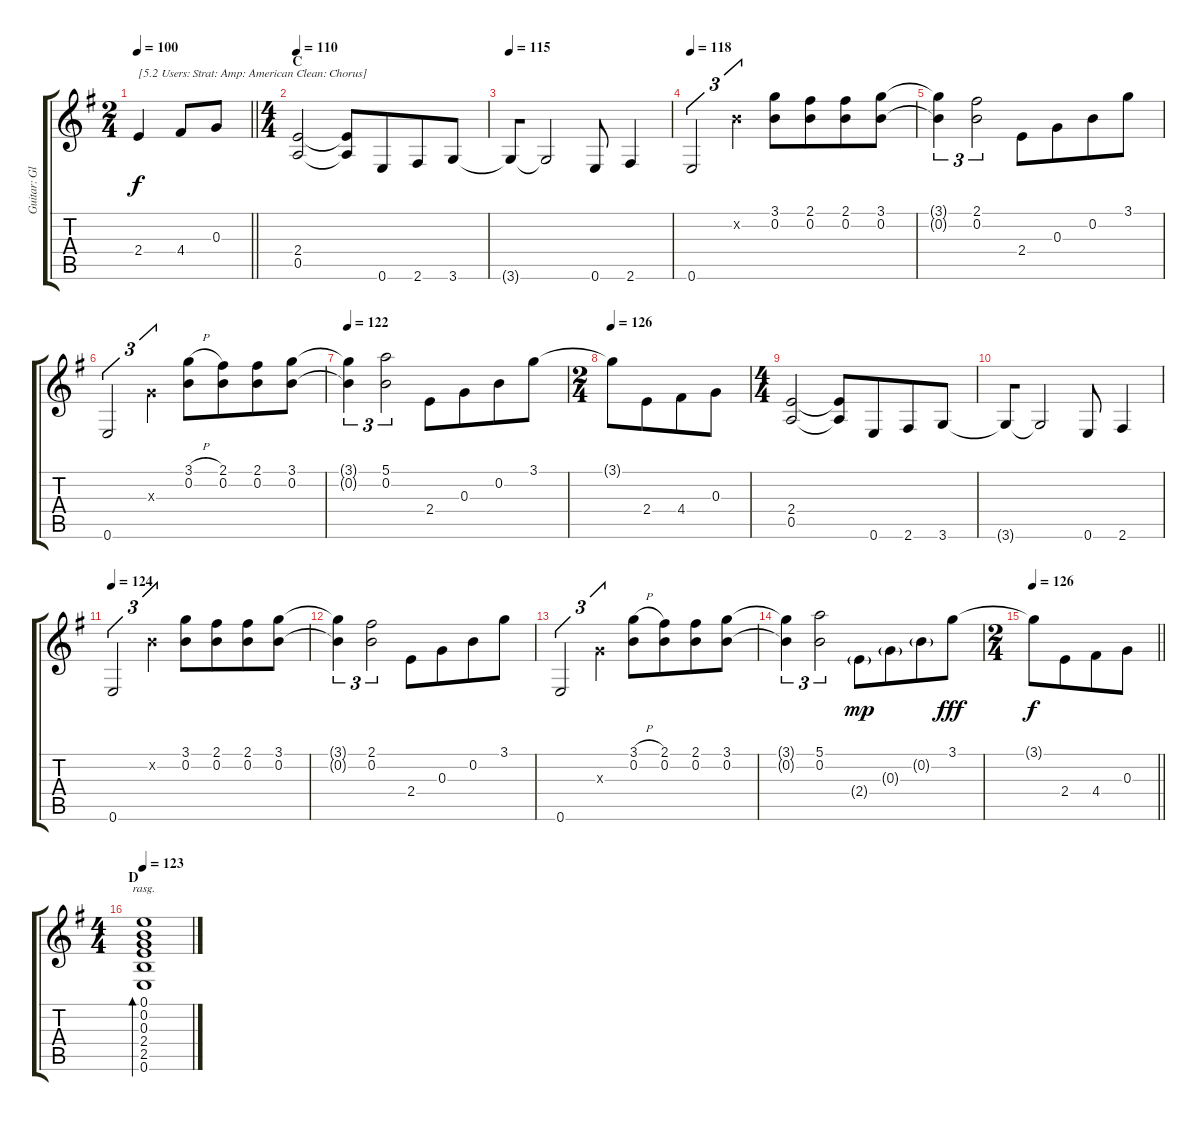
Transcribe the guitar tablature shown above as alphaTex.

\track ("Guitar: Glenn" "Guitar: Gl") {instrument electricguitarjazz}
\staff {score tabs}
\tuning (E4 B3 G3 D3 A2 E2) {hide}
\ts (2 4)
\tempo 100
\clef g2
\barLineRight lightlight
\ks g
2.4.4{txt "[5.2 Users: Strat: Amp: American Clean: Chorus]" dy f instrument electricguitarclean} 4.4.8 0.3.8 |
\ts (4 4)
\section ("" "C")
\tempo 110
(2.4 0.5).2 (2.4{t} 0.5{t}).8 0.6.8{beam merge} 2.6.8 3.6.8 |
\tempo 115
3.6{t}.8{beam merge} 3.6{t}.2 0.6.8 2.6.4 |
\tempo 118
0.6.2{tu (3 2)} 0.2{x}.4{tu (3 2) beam merge} (3.1 0.2).8 (2.1 0.2).8{beam merge} (2.1 0.2).8 (3.1 0.2).8 |
(3.1{t} 0.2{t}).4{tu (3 2)} (2.1 0.2).2{tu (3 2)} 2.4.8 0.3.8{beam merge} 0.2.8 3.1.8 |
0.6.2{tu (3 2)} 0.3{x}.4{tu (3 2) beam merge} (3.1{h} 0.2).8 (2.1 0.2).8{beam merge} (2.1 0.2).8 (3.1 0.2).8 |
\tempo 122
(3.1{t} 0.2{t}).4{tu (3 2)} (5.1 0.2).2{tu (3 2)} 2.4.8 0.3.8{beam merge} 0.2.8 3.1.8 |
\ts (2 4)
\tempo 126
3.1{t}.8 2.4.8{beam merge} 4.4.8 0.3.8 |
\ts (4 4)
(2.4 0.5).2 (2.4{t} 0.5{t}).8 0.6.8{beam merge} 2.6.8{beam merge} 3.6.8 |
3.6{t}.8{beam merge} 3.6{t}.2 0.6.8 2.6.4 |
\tempo 124
0.6.2{tu (3 2)} 0.2{x}.4{tu (3 2) beam merge} (3.1 0.2).8 (2.1 0.2).8{beam merge} (2.1 0.2).8 (3.1 0.2).8 |
(3.1{t} 0.2{t}).4{tu (3 2)} (2.1 0.2).2{tu (3 2)} 2.4.8 0.3.8{beam merge} 0.2.8 3.1.8 |
0.6.2{tu (3 2)} 0.3{x}.4{tu (3 2) beam merge} (3.1{h} 0.2).8 (2.1 0.2).8{beam merge} (2.1 0.2).8 (3.1 0.2).8 |
(3.1{t} 0.2{t}).4{tu (3 2)} (5.1 0.2).2{tu (3 2)} 2.4{g}.8{dy mp} 0.3{g}.8{beam merge} 0.2{g}.8 3.1.8{dy fff} |
\ts (2 4)
\tempo 126
\barLineRight lightlight
3.1{t}.8{dy f} 2.4.8{beam merge} 4.4.8 0.3.8 |
\ts (4 4)
\section ("" "D")
\tempo 123
(0.1 0.2 0.3 2.4 2.5 0.6).1{bd 60 rasg ii}
